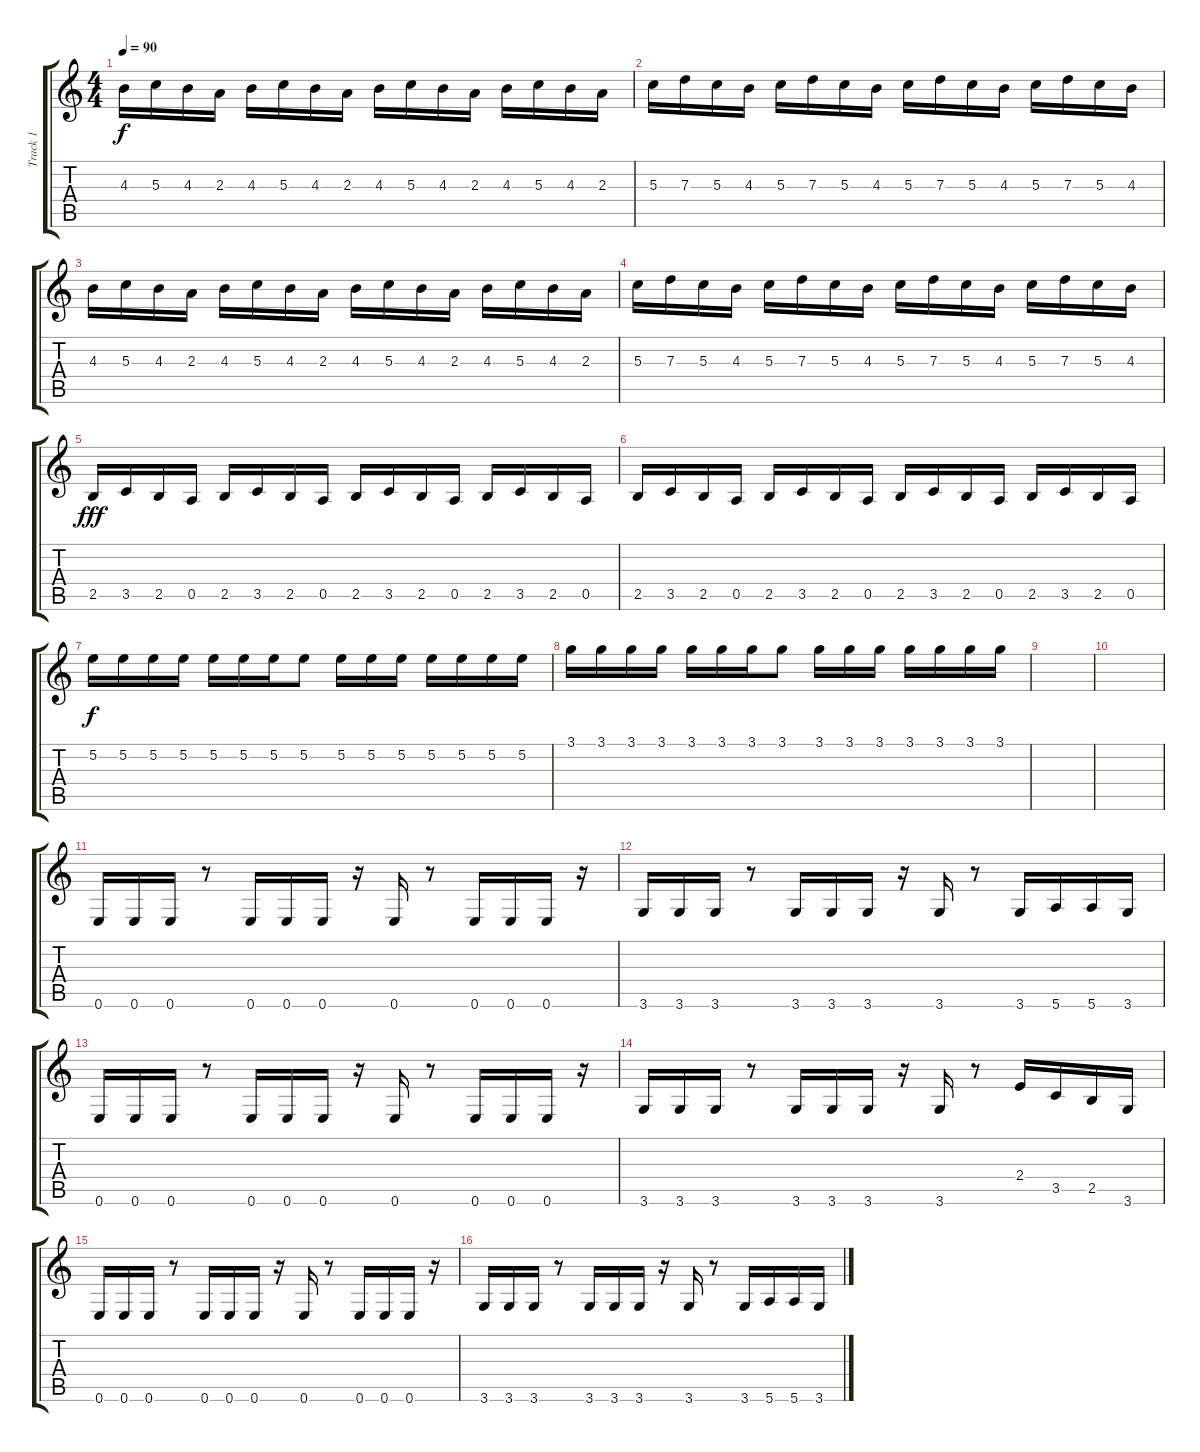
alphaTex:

\track ("Track 1" "Track 1") {instrument acousticguitarnylon}
\staff {score tabs}
\tuning (E4 B3 G3 D3 A2 E2) {hide}
\ts (4 4)
\tempo 90
\clef g2
\ks c
4.3.16{dy f} 5.3.16 4.3.16 2.3.16 4.3.16 5.3.16 4.3.16 2.3.16 4.3.16 5.3.16 4.3.16 2.3.16 4.3.16 5.3.16 4.3.16 2.3.16 |
5.3.16 7.3.16 5.3.16 4.3.16 5.3.16 7.3.16 5.3.16 4.3.16 5.3.16 7.3.16 5.3.16 4.3.16 5.3.16 7.3.16 5.3.16 4.3.16 |
4.3.16 5.3.16 4.3.16 2.3.16 4.3.16 5.3.16 4.3.16 2.3.16 4.3.16 5.3.16 4.3.16 2.3.16 4.3.16 5.3.16 4.3.16 2.3.16 |
5.3.16 7.3.16 5.3.16 4.3.16 5.3.16 7.3.16 5.3.16 4.3.16 5.3.16 7.3.16 5.3.16 4.3.16 5.3.16 7.3.16 5.3.16 4.3.16 |
2.5.16{dy fff} 3.5.16 2.5.16 0.5.16 2.5.16 3.5.16 2.5.16 0.5.16 2.5.16 3.5.16 2.5.16 0.5.16 2.5.16 3.5.16 2.5.16 0.5.16 |
2.5.16 3.5.16 2.5.16 0.5.16 2.5.16 3.5.16 2.5.16 0.5.16 2.5.16 3.5.16 2.5.16 0.5.16 2.5.16 3.5.16 2.5.16 0.5.16 |
5.2.16{dy f instrument distortionguitar} 5.2.16 5.2.16 5.2.16 5.2.16 5.2.16 5.2.16 5.2.8 5.2.16 5.2.16 5.2.16 5.2.16 5.2.16 5.2.16 5.2.16 |
3.1.16 3.1.16 3.1.16 3.1.16 3.1.16 3.1.16 3.1.16 3.1.8 3.1.16 3.1.16 3.1.16 3.1.16 3.1.16 3.1.16 3.1.16 |
|
|
0.6.16 0.6.16 0.6.16 r.8 0.6.16 0.6.16 0.6.16 r.16 0.6.16 r.8 0.6.16 0.6.16 0.6.16 r.16 |
3.6.16 3.6.16 3.6.16 r.8 3.6.16 3.6.16 3.6.16 r.16 3.6.16 r.8 3.6.16 5.6.16 5.6.16 3.6.16 |
0.6.16 0.6.16 0.6.16 r.8 0.6.16 0.6.16 0.6.16 r.16 0.6.16 r.8 0.6.16 0.6.16 0.6.16 r.16 |
3.6.16 3.6.16 3.6.16 r.8 3.6.16 3.6.16 3.6.16 r.16 3.6.16 r.8 2.4.16 3.5.16 2.5.16 3.6.16 |
0.6.16 0.6.16 0.6.16 r.8 0.6.16 0.6.16 0.6.16 r.16 0.6.16 r.8 0.6.16 0.6.16 0.6.16 r.16 |
3.6.16 3.6.16 3.6.16 r.8 3.6.16 3.6.16 3.6.16 r.16 3.6.16 r.8 3.6.16 5.6.16 5.6.16 3.6.16
